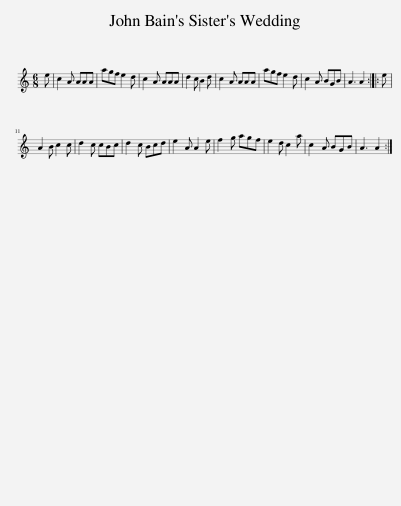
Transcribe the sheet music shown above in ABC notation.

X:1
L:1/8
M:6/8
I:linebreak $
K:C
V:1 treble
V:1
 e | c2 A AAA | agf e2 d | c2 A AAA | d2 c B2 d | %5
 c2 A AAA | agf e2 d | c2 A BGB | A3 A2 :: e |$ %10
 A2 B c2 c | d2 c cBc | d2 c Bcd | e2 A A2 e | f2 g agf | %15
 e2 d c2 a | c2 A BGB | A3 A2 :| %18
